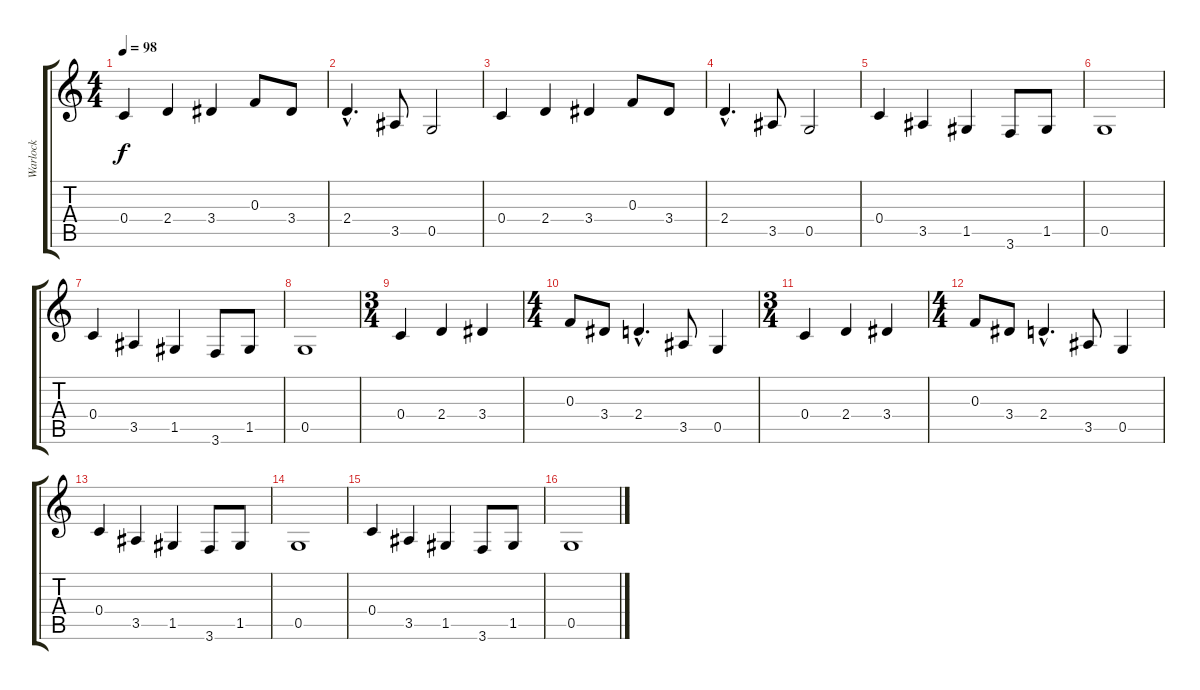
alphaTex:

\track ("Warlock" "Warlock") {instrument distortionguitar}
\staff {score tabs}
\tuning (D4 A3 F3 C3 G2 D2) {hide}
\ts (4 4)
\tempo 98
\clef g2
\ks c
0.4.4{dy f} 2.4.4 3.4.4 0.3.8 3.4.8 |
2.4{hac}.4{d} 3.5.8 0.5.2 |
0.4.4 2.4.4 3.4.4 0.3.8 3.4.8 |
2.4{hac}.4{d} 3.5.8 0.5.2 |
0.4.4 3.5.4 1.5.4 3.6.8 1.5.8 |
0.5.1 |
0.4.4 3.5.4 1.5.4 3.6.8 1.5.8 |
0.5.1 |
\ts (3 4)
0.4.4 2.4.4 3.4.4 |
\ts (4 4)
0.3.8 3.4.8 2.4{hac}.4{d} 3.5.8 0.5.4 |
\ts (3 4)
0.4.4 2.4.4 3.4.4 |
\ts (4 4)
0.3.8 3.4.8 2.4{hac}.4{d} 3.5.8 0.5.4 |
0.4.4 3.5.4 1.5.4 3.6.8 1.5.8 |
0.5.1 |
0.4.4 3.5.4 1.5.4 3.6.8 1.5.8 |
0.5.1
